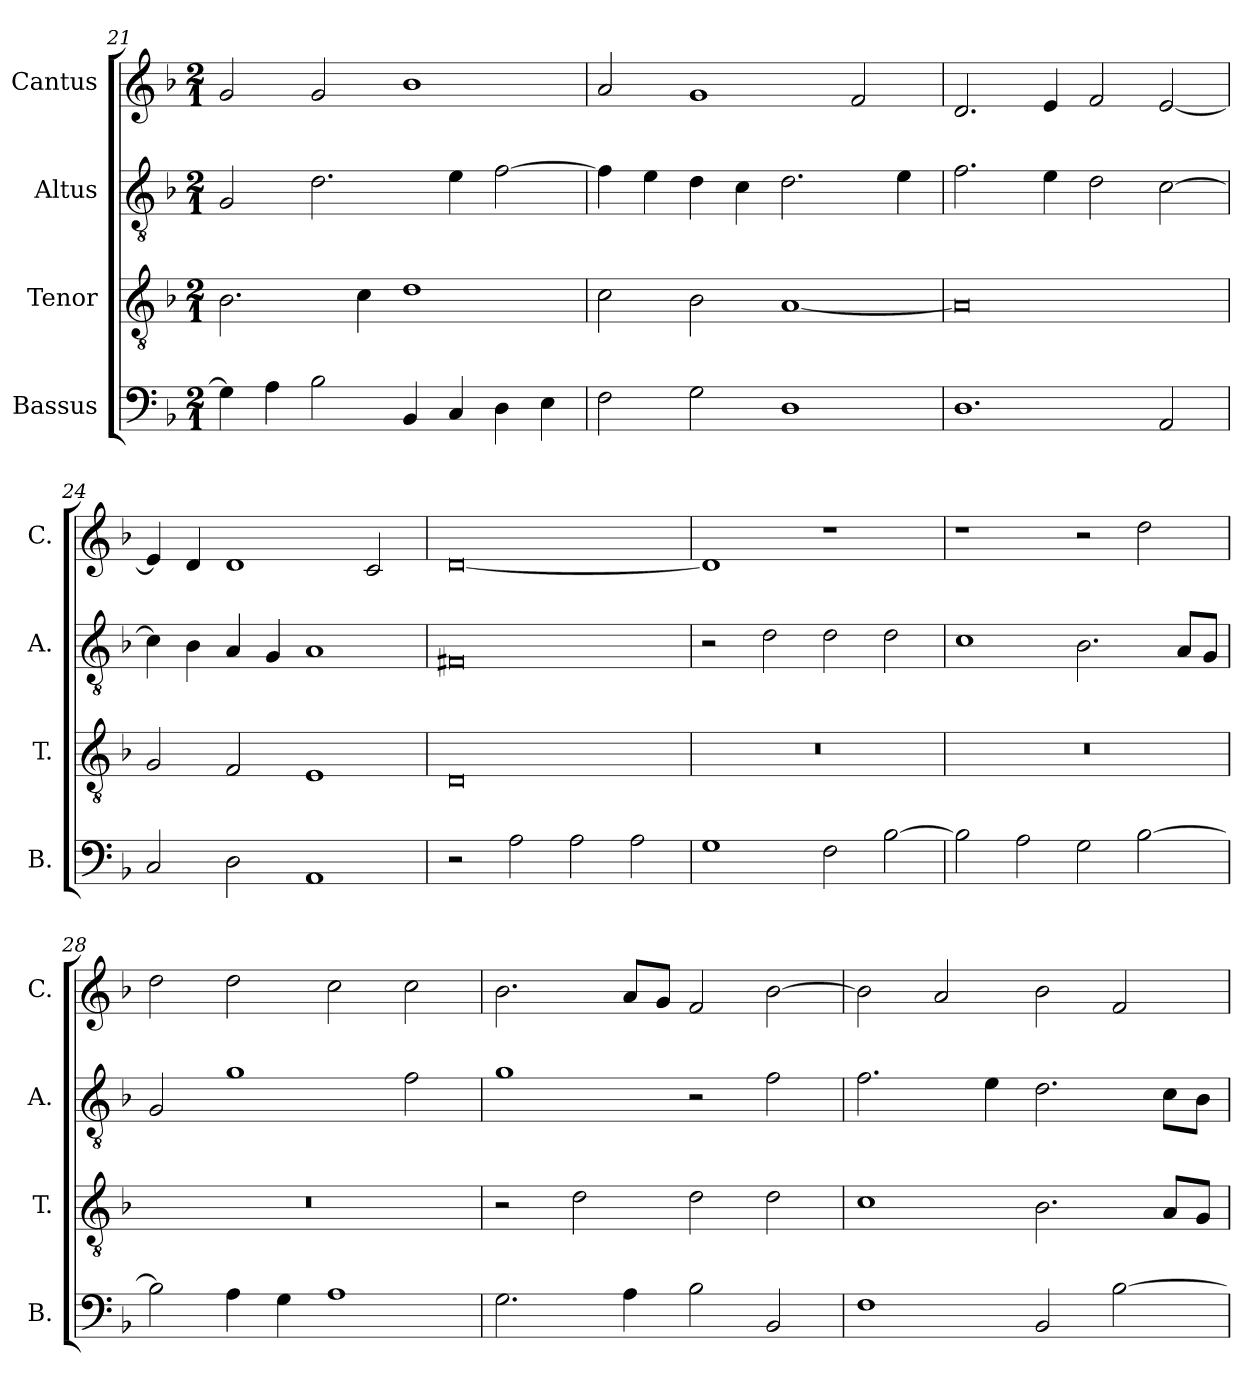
**kern	**kern	**kern	**kern
*part4	*part3	*part2	*part1
*staff4	*staff3	*staff2	*staff1
*I"Bassus	*I"Tenor	*I"Altus	*I"Cantus
*I'B.	*I'T.	*I'A.	*I'C.
*clefF4	*clefGv2	*clefGv2	*clefG2
*k[b-]	*k[b-]	*k[b-]	*k[b-]
*M2/1	*M2/1	*M2/1	*M2/1
=21	=21	=21	=21
4G\]	2.B-\	2G/	2g/
4A\	.	.	.
2B-\	.	2.d\	2g/
.	4c\	.	.
4BB-/	1d	.	1b-
4C/	.	4e\	.
4D\	.	[2f\	.
4E\	.	.	.
=22	=22	=22	=22
2F\	2c\	4f\]	2a/
.	.	4e\	.
2G\	2B-\	4d\	1g
.	.	4c\	.
1D	[1A	2.d\	.
.	.	.	2f/
.	.	4e\	.
=23	=23	=23	=23
1.D	0A]	2.f\	2.d/
.	.	4e\	4e/
.	.	2d\	2f/
2AA/	.	[2c\	[2e/
=24	=24	=24	=24
2C/	2G/	4c\]	4e/]
.	.	4B-\	4d/
2D\	2F/	4A/	1d
.	.	4G/	.
1AA	1E	1A	.
.	.	.	2c/
=25	=25	=25	=25
2r	0D	0F#X	[0d
2A\	.	.	.
2A\	.	.	.
2A\	.	.	.
=26	=26	=26	=26
1G	0r	2r	1d]
.	.	2d\	.
2F\	.	2d\	1r
[2B-\	.	2d\	.
=27	=27	=27	=27
2B-\]	0r	1c	1r
2A\	.	.	.
2G\	.	2.B-\	2r
[2B-\	.	.	2dd\
.	.	8A/L	.
.	.	8G/J	.
=28	=28	=28	=28
2B-\]	0r	2G/	2dd\
4A\	.	1g	2dd\
4G\	.	.	.
1A	.	.	2cc\
.	.	2f\	2cc\
=29	=29	=29	=29
2.G\	2r	1g	2.b-\
.	2d\	.	.
4A\	.	.	8a/L
.	.	.	8g/J
2B-\	2d\	2r	2f/
2BB-/	2d\	2f\	[2b-\
=30	=30	=30	=30
1F	1c	2.f\	2b-\]
.	.	.	2a/
.	.	4e\	.
2BB-/	2.B-\	2.d\	2b-\
[2B-\	.	.	2f/
.	8A/L	8c\L	.
.	8G/J	8B-\J	.
=	=	=	=
*-	*-	*-	*-
